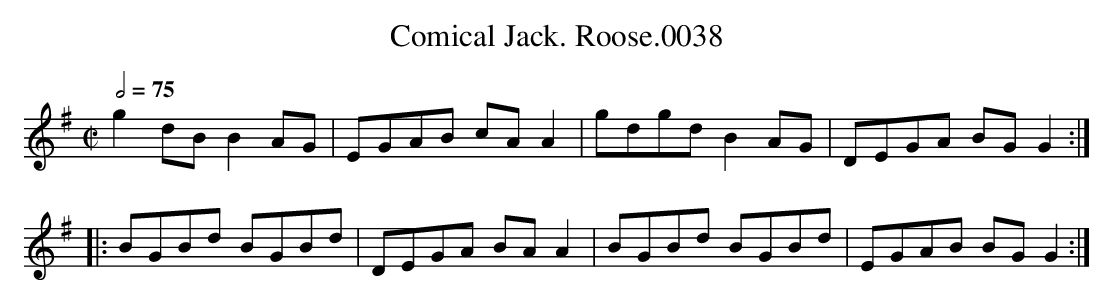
X:1
T:Comical Jack. Roose.0038
M:C|
L:1/8
Q:2/4=75
K:G
g2dB B2AG | EGAB cAA2 | gdgd B2AG | DEGA BGG2 :|
|: BGBd BGBd | DEGA BAA2 | BGBd BGBd | EGAB BG G2 :|
